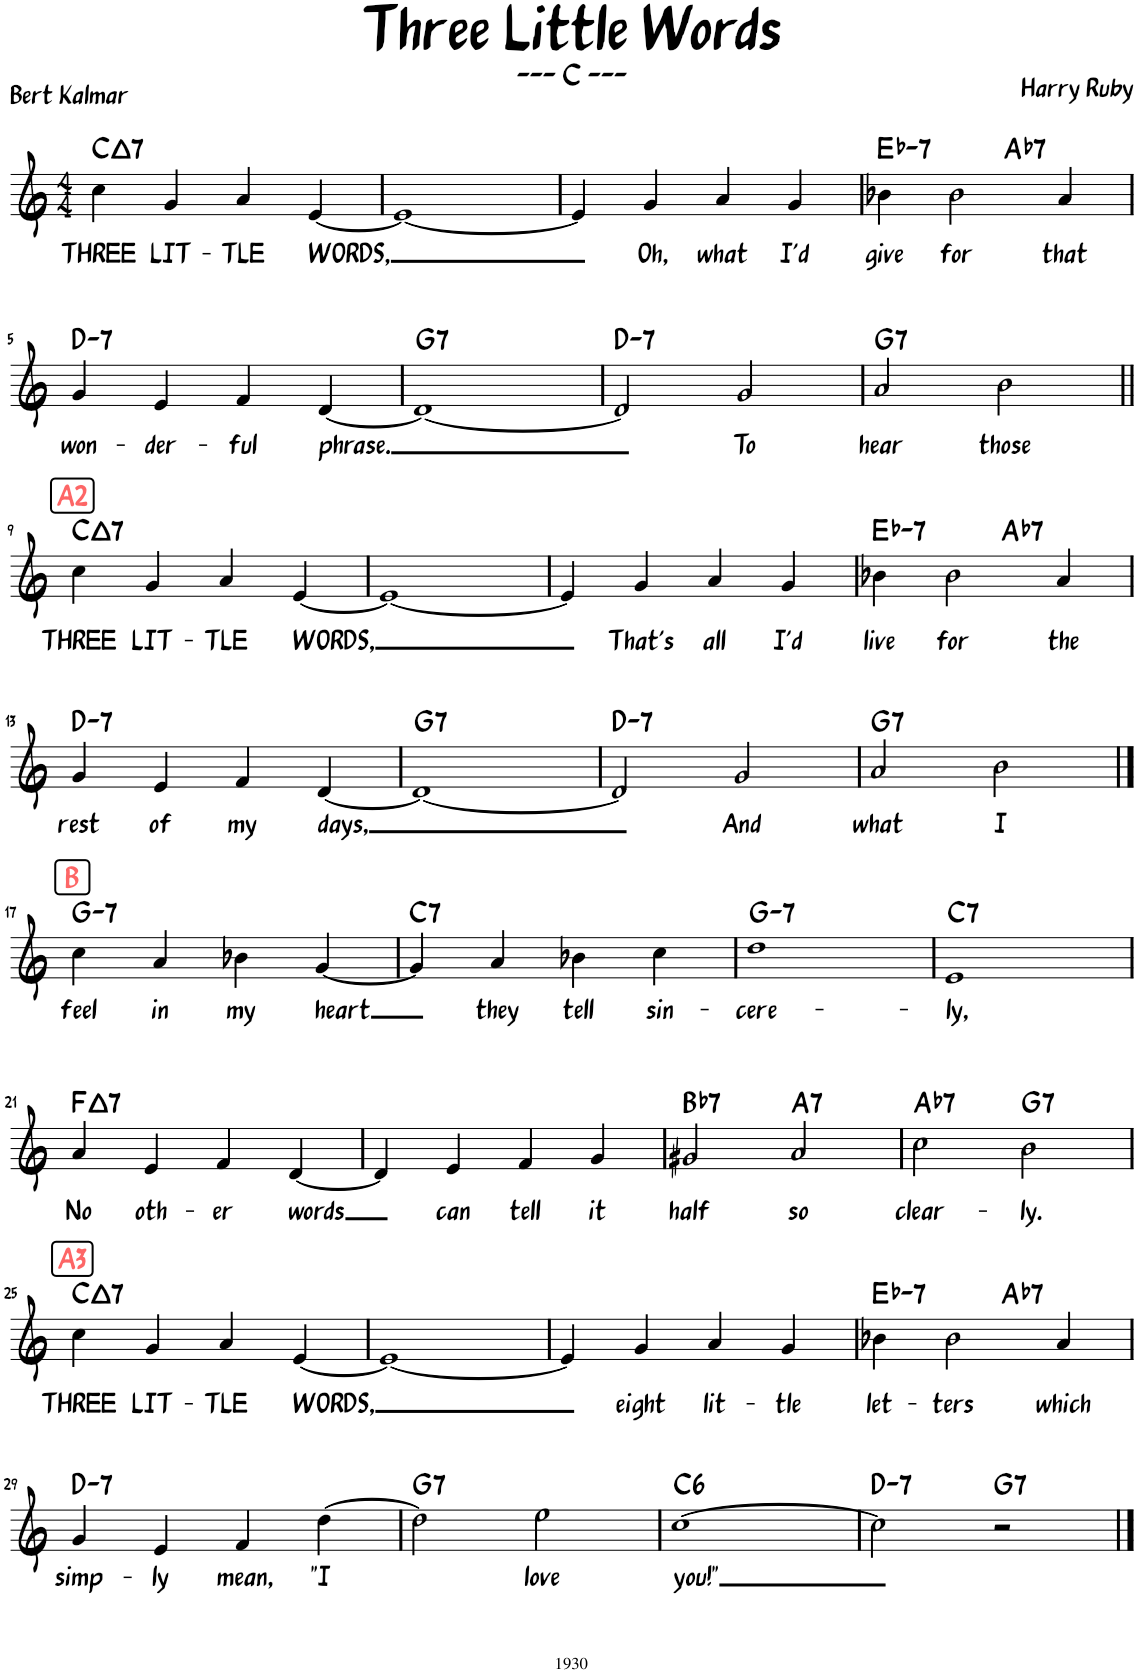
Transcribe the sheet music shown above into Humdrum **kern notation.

**kern	**text	**harte
*part1	*part1	*part1
*staff1	*staff1	*
*I"Piano	*	*
*I'Pno.	*	*
*clefG2	*	*
*k[]	*	*
*M4/4	*	*
=1	=1	=1
!	!LO:LY:b	!LO:H:kt=7
4cc\	THREE	C:maj7
!	!LO:LY:b	!
4g/	LIT-	.
!	!LO:LY:b	!
4a/	-TLE	.
!	!LO:LY:b	!
[4e/	WORDS,	.
=2	=2	=2
1e_	.	.
=3	=3	=3
4e/]	.	.
!	!LO:LY:b	!
4g/	Oh,	.
!	!LO:LY:b	!
4a/	what	.
!	!LO:LY:b	!
4g/	I'd	.
=4	=4	=4
!	!LO:LY:b	!LO:H:kt=7
*^	*	*
4b-X\	2ryy	give	Eb:min7
!	!	!LO:LY:b	!
2b-\	.	for	.
!	!	!	!LO:H:kt=7
.	2ryy	.	Ab:7
!	!	!LO:LY:b	!
4a/	.	that	.
!!LO:LB:g=z	!!
=5	=5	=5	=5
!	!	!LO:LY:b	!LO:H:kt=7
*v	*v	*	*
4g/	won-	D:min7
!	!LO:LY:b	!
4e/	-der-	.
!	!LO:LY:b	!
4f/	-ful	.
!	!LO:LY:b	!
[4d/	phrase.	.
=6	=6	=6
!	!	!LO:H:kt=7
1d_	.	G:7
=7	=7	=7
!	!	!LO:H:kt=7
2d/]	.	D:min7
!	!LO:LY:b	!
2g/	To	.
=8	=8	=8
!	!LO:LY:b	!LO:H:kt=7
2a/	hear	G:7
!	!LO:LY:b	!
2b\	those	.
!!LO:LB:g=z
!!LO:REH:place=s1:a:B:rj:color=#FD6666:fs=14:t=A2
=9||	=9||	=9||
!	!LO:LY:b	!LO:H:kt=7
4cc\	THREE	C:maj7
!	!LO:LY:b	!
4g/	LIT-	.
!	!LO:LY:b	!
4a/	-TLE	.
!	!LO:LY:b	!
[4e/	WORDS,	.
=10	=10	=10
1e_	.	.
=11	=11	=11
4e/]	.	.
!	!LO:LY:b	!
4g/	That's	.
!	!LO:LY:b	!
4a/	all	.
!	!LO:LY:b	!
4g/	I'd	.
=12	=12	=12
!	!LO:LY:b	!LO:H:kt=7
*^	*	*
4b-X\	2ryy	live	Eb:min7
!	!	!LO:LY:b	!
2b-\	.	for	.
!	!	!	!LO:H:kt=7
.	2ryy	.	Ab:7
!	!	!LO:LY:b	!
4a/	.	the	.
!!LO:LB:g=z	!!
=13	=13	=13	=13
!	!	!LO:LY:b	!LO:H:kt=7
*v	*v	*	*
4g/	rest	D:min7
!	!LO:LY:b	!
4e/	of	.
!	!LO:LY:b	!
4f/	my	.
!	!LO:LY:b	!
[4d/	days,	.
=14	=14	=14
!	!	!LO:H:kt=7
1d_	.	G:7
=15	=15	=15
!	!	!LO:H:kt=7
2d/]	.	D:min7
!	!LO:LY:b	!
2g/	And	.
=16	=16	=16
!	!LO:LY:b	!LO:H:kt=7
2a/	what	G:7
!	!LO:LY:b	!
2b\	I	.
!!LO:LB:g=z
!!LO:REH:place=s1:a:B:rj:color=#FD6666:fs=14:t=B
==17	==17	==17
!	!LO:LY:b	!LO:H:kt=7
4cc\	feel	G:min7
!	!LO:LY:b	!
4a/	in	.
!	!LO:LY:b	!
4b-X\	my	.
!	!LO:LY:b	!
[4g/	heart	.
=18	=18	=18
!	!	!LO:H:kt=7
4g/]	.	C:7
!	!LO:LY:b	!
4a/	they	.
!	!LO:LY:b	!
4b-X\	tell	.
!	!LO:LY:b	!
4cc\	sin-	.
=19	=19	=19
!	!LO:LY:b	!LO:H:kt=7
1dd	-cere-	G:min7
=20	=20	=20
!	!LO:LY:b	!LO:H:kt=7
1e	-ly,	C:7
!!LO:LB:g=z
=21	=21	=21
!	!LO:LY:b	!LO:H:kt=7
4a/	No	F:maj7
!	!LO:LY:b	!
4e/	oth-	.
!	!LO:LY:b	!
4f/	-er	.
!	!LO:LY:b	!
[4d/	words	.
=22	=22	=22
4d/]	.	.
!	!LO:LY:b	!
4e/	can	.
!	!LO:LY:b	!
4f/	tell	.
!	!LO:LY:b	!
4g/	it	.
=23	=23	=23
!	!LO:LY:b	!LO:H:kt=7
2g#X/	half	Bb:7
!	!LO:LY:b	!LO:H:kt=7
2a/	so	A:7
=24	=24	=24
!	!LO:LY:b	!LO:H:kt=7
2cc\	clear-	Ab:7
!	!LO:LY:b	!LO:H:kt=7
2b\	-ly.	G:7
!!LO:LB:g=z
!!LO:REH:place=s1:a:B:rj:color=#FD6666:fs=14:t=A3
=25	=25	=25
!	!LO:LY:b	!LO:H:kt=7
4cc\	THREE	C:maj7
!	!LO:LY:b	!
4g/	LIT-	.
!	!LO:LY:b	!
4a/	-TLE	.
!	!LO:LY:b	!
[4e/	WORDS,	.
=26	=26	=26
1e_	.	.
=27	=27	=27
4e/]	.	.
!	!LO:LY:b	!
4g/	eight	.
!	!LO:LY:b	!
4a/	lit-	.
!	!LO:LY:b	!
4g/	-tle	.
=28	=28	=28
!	!LO:LY:b	!LO:H:kt=7
*^	*	*
4b-X\	2ryy	let-	Eb:min7
!	!	!LO:LY:b	!
2b-\	.	-ters	.
!	!	!	!LO:H:kt=7
.	2ryy	.	Ab:7
!	!	!LO:LY:b	!
4a/	.	which	.
!!LO:LB:g=z	!!
=29	=29	=29	=29
!	!	!LO:LY:b	!LO:H:kt=7
*v	*v	*	*
4g/	simp-	D:min7
!	!LO:LY:b	!
4e/	-ly	.
!	!LO:LY:b	!
4f/	mean,	.
!	!LO:LY:b	!
[4dd\	"I	.
=30	=30	=30
!	!	!LO:H:kt=7
2dd\]	.	G:7
!	!LO:LY:b	!
2ee\	love	.
=31	=31	=31
!	!LO:LY:b	!LO:H:kt=6
[1cc	you!"	C:maj6
=32	=32	=32
!	!	!LO:H:kt=7
2cc\]	.	D:min7
!	!	!LO:H:kt=7
2r	.	G:7
==	==	==
*-	*-	*-
